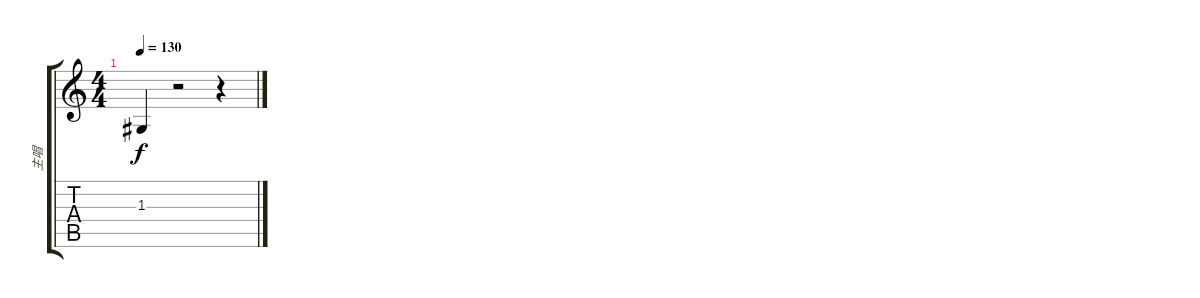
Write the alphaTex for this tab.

\track ("主唱" "主唱") {instrument viola}
\staff {score tabs}
\tuning (E4 B3 G3 D3 A2 E2) {hide}
\ts (4 4)
\tempo 130
\clef g2
\ks c
1.3{t}.4{dy f} r.2 r.4
